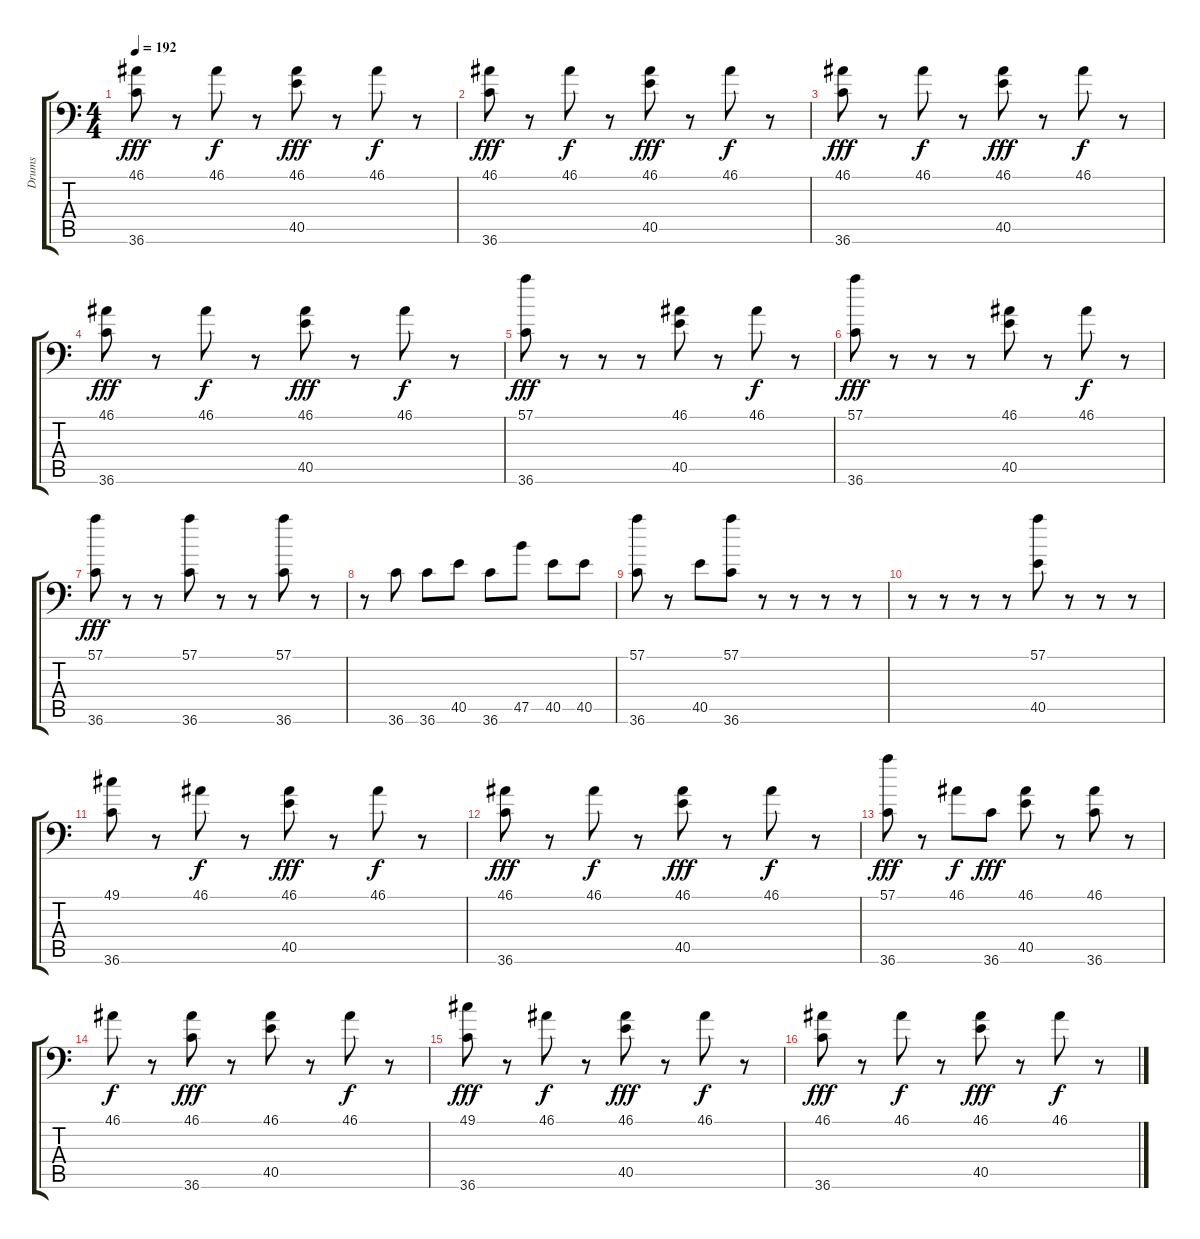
\track ("Drums" "Drums") {instrument acousticgrandpiano}
\staff {score tabs}
\tuning (C-1 C-1 C-1 C-1 C-1 C-1) {hide}
\ts (4 4)
\tempo 192
\clef f4
\ks c
(46.1 36.6).8{dy fff} r.8 46.1.8{dy f} r.8 (46.1 40.5).8{dy fff} r.8 46.1.8{dy f} r.8 |
(46.1 36.6).8{dy fff} r.8 46.1.8{dy f} r.8 (46.1 40.5).8{dy fff} r.8 46.1.8{dy f} r.8 |
(46.1 36.6).8{dy fff} r.8 46.1.8{dy f} r.8 (46.1 40.5).8{dy fff} r.8 46.1.8{dy f} r.8 |
(46.1 36.6).8{dy fff} r.8 46.1.8{dy f} r.8 (46.1 40.5).8{dy fff} r.8 46.1.8{dy f} r.8 |
(57.1 36.6).8{dy fff} r.8 r.8 r.8 (46.1 40.5).8 r.8 46.1.8{dy f} r.8 |
(57.1 36.6).8{dy fff} r.8 r.8 r.8 (46.1 40.5).8 r.8 46.1.8{dy f} r.8 |
(57.1 36.6).8{dy fff} r.8 r.8 (57.1 36.6).8 r.8 r.8 (57.1 36.6).8 r.8 |
r.8 36.6.8 36.6.8 40.5.8 36.6.8 47.5.8 40.5.8 40.5.8 |
(57.1 36.6).8 r.8 40.5.8 (57.1 36.6).8 r.8 r.8 r.8 r.8 |
r.8 r.8 r.8 r.8 (57.1 40.5).8 r.8 r.8 r.8 |
(49.1 36.6).8 r.8 46.1.8{dy f} r.8 (46.1 40.5).8{dy fff} r.8 46.1.8{dy f} r.8 |
(46.1 36.6).8{dy fff} r.8 46.1.8{dy f} r.8 (46.1 40.5).8{dy fff} r.8 46.1.8{dy f} r.8 |
(57.1 36.6).8{dy fff} r.8 46.1.8{dy f} 36.6.8{dy fff} (46.1 40.5).8 r.8 (46.1 36.6).8 r.8 |
46.1.8{dy f} r.8 (46.1 36.6).8{dy fff} r.8 (46.1 40.5).8 r.8 46.1.8{dy f} r.8 |
(49.1 36.6).8{dy fff} r.8 46.1.8{dy f} r.8 (46.1 40.5).8{dy fff} r.8 46.1.8{dy f} r.8 |
(46.1 36.6).8{dy fff} r.8 46.1.8{dy f} r.8 (46.1 40.5).8{dy fff} r.8 46.1.8{dy f} r.8
